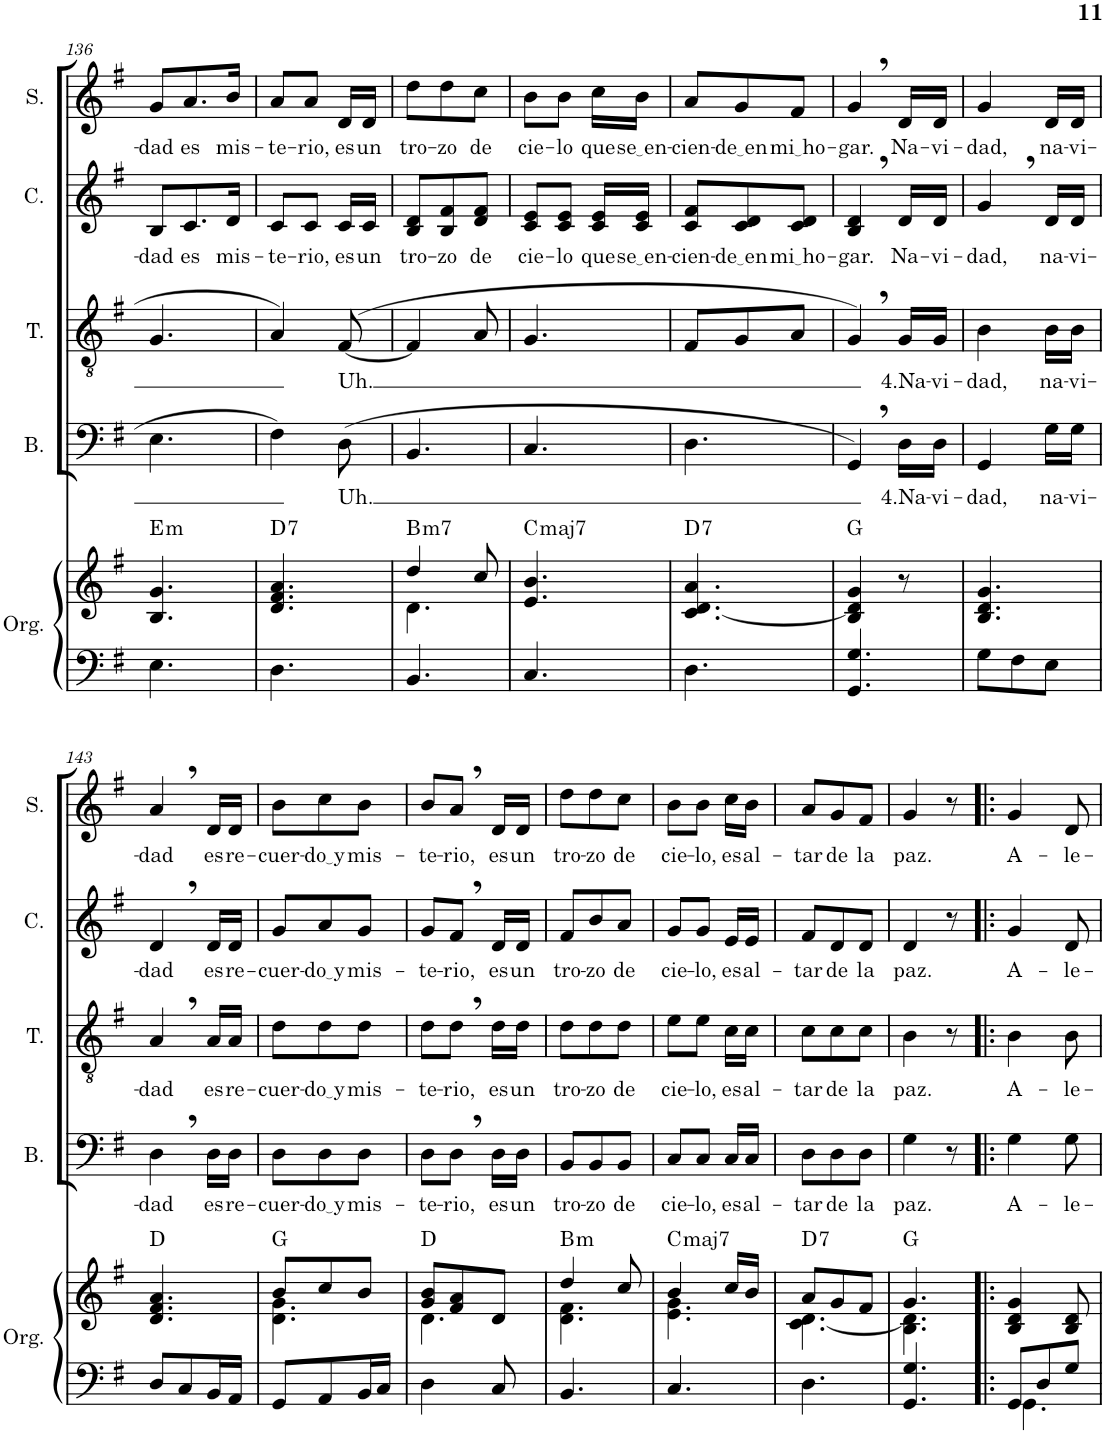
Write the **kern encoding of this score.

**kern	**kern	**harte	**kern	**text	**kern	**text	**kern	**text	**kern	**text
*part5	*part5	*part5	*part4	*part4	*part3	*part3	*part2	*part2	*part1	*part1
*staff6	*staff5	*	*staff4	*staff4	*staff3	*staff3	*staff2	*staff2	*staff1	*staff1
*I"Órgano	*	*	*I"Bajo	*	*I"Tenor	*	*I"Contralto	*	*I"Soprano	*
*	*	*	*I'B.	*	*I'T.	*	*I'C.	*	*I'S.	*
!!LO:PB:g=z
*clefF4	*clefG2	*	*clefF4	*	*clefGv2	*	*clefG2	*	*clefG2	*
*k[f#]	*k[f#]	*	*k[f#]	*	*k[f#]	*	*k[f#]	*	*k[f#]	*
*M3/8	*M3/8	*	*M3/8	*	*M3/8	*	*M3/8	*	*M3/8	*
=136	=136	=136	=136	=136	=136	=136	=136	=136	=136	=136
!	!	!LO:H:kt=m	!	!	!	!	!	!LO:LY:b	!	!LO:LY:b
4.E\	4.B/ 4.g/	E:min	4.E\	.	4.G/	.	8B/L	-dad	8g/L	-dad
!	!	!	!	!	!	!	!	!LO:LY:b	!	!LO:LY:b
.	.	.	.	.	.	.	8.c/	es	8.a/	es
!	!	!	!	!	!	!	!	!LO:LY:b	!	!LO:LY:b
.	.	.	.	.	.	.	16d/Jk	mis-	16b/Jk	mis-
=137	=137	=137	=137	=137	=137	=137	=137	=137	=137	=137
!	!	!LO:H:kt=7	!	!	!	!	!	!LO:LY:b	!	!LO:LY:b
4.D\	4.d/ 4.f#/ 4.a/	D:7	4F#\	.	4A/	.	8c/L	-te-	8a/L	-te-
!	!	!	!	!	!	!	!	!LO:LY:b	!	!LO:LY:b
.	.	.	.	.	.	.	8c/J	-rio,	8a/J	-rio,
!	!	!	!	!LO:LY:b	!	!LO:LY:b	!	!LO:LY:b	!	!LO:LY:b
.	.	.	(8D\	Uh.	(>[8F#/	Uh.	16c/LL	es	16d/LL	es
!	!	!	!	!	!	!	!	!LO:LY:b	!	!LO:LY:b
.	.	.	.	.	.	.	16c/JJ	un	16d/JJ	un
=138	=138	=138	=138	=138	=138	=138	=138	=138	=138	=138
*	*^	*	*	*	*	*	*	*	*	*
!	!	!	!LO:H:kt=m7	!	!	!	!	!	!LO:LY:b	!	!LO:LY:b
4.BB/	4dd/	4.d\	B:min7	4.BB/	.	4F#/]	.	8B/ 8d/L	tro-	8dd\L	tro-
!	!	!	!	!	!	!	!	!	!LO:LY:b	!	!LO:LY:b
.	.	.	.	.	.	.	.	8B/ 8f#/	-zo	8dd\	-zo
!	!	!	!	!	!	!	!	!	!LO:LY:b	!	!LO:LY:b
.	8cc/	.	.	.	.	8A/	.	8d/ 8f#/J	de	8cc\J	de
*	*v	*v	*	*	*	*	*	*	*	*	*
=139	=139	=139	=139	=139	=139	=139	=139	=139	=139	=139
!	!	!LO:H:kt=maj7	!	!	!	!	!	!LO:LY:b	!	!LO:LY:b
4.C/	4.e/ 4.b/	C:maj7	4.C/	.	4.G/	.	8c/ 8e/L	cie-	8b\L	cie-
!	!	!	!	!	!	!	!	!LO:LY:b	!	!LO:LY:b
.	.	.	.	.	.	.	8c/ 8e/J	-lo	8b\J	-lo
!	!	!	!	!	!	!	!	!LO:LY:b	!	!LO:LY:b
.	.	.	.	.	.	.	16c/ 16e/LL	que	16cc\LL	que
!	!	!	!	!	!	!	!	!LO:LY:b	!	!LO:LY:b
.	.	.	.	.	.	.	16c/ 16e/JJ	se en	16b\JJ	se en
=140	=140	=140	=140	=140	=140	=140	=140	=140	=140	=140
!	!	!LO:H:kt=7	!	!	!	!	!	!LO:LY:b	!	!LO:LY:b
4.D\	4.c/ [4.d/ 4.a/	D:7	4.D\	.	8F#/L	.	8c/ 8f#/L	-cien-	8a/L	-cien-
!	!	!	!	!	!	!	!	!LO:LY:b	!	!LO:LY:b
.	.	.	.	.	8G/	.	8c/ 8d/	de en	8g/	de en
!	!	!	!	!	!	!	!	!LO:LY:b	!	!LO:LY:b
.	.	.	.	.	8A/J	.	8c/ 8d/J	mi ho	8f#/J	mi ho
=141	=141	=141	=141	=141	=141	=141	=141	=141	=141	=141
!	!	!	!	!	!	!	!	!LO:LY:b	!	!LO:LY:b
4.GG/ 4.G/	4B/ 4d/] 4g/	G:maj	4GG,/)	.	4G,/)	.	4B/, 4d/,	-gar.	4g,/	-gar.
!	!	!	!	!LO:LY:b	!	!LO:LY:b	!	!LO:LY:b	!	!LO:LY:b
.	8r	.	16D\LL	4.Na-	16G/LL	4.Na-	16d/LL	Na-	16d/LL	Na-
!	!	!	!	!LO:LY:b	!	!LO:LY:b	!	!LO:LY:b	!	!LO:LY:b
.	.	.	16D\JJ	-vi-	16G/JJ	-vi-	16d/JJ	-vi-	16d/JJ	-vi-
=142	=142	=142	=142	=142	=142	=142	=142	=142	=142	=142
!	!	!	!	!LO:LY:b	!	!LO:LY:b	!	!LO:LY:b	!	!LO:LY:b
8G\L	4.B/ 4.d/ 4.g/	.	4GG/	-dad,	4B\	-dad,	4g,/	-dad,	4g/	-dad,
8F#\	.	.	.	.	.	.	.	.	.	.
!	!	!	!	!LO:LY:b	!	!LO:LY:b	!	!LO:LY:b	!	!LO:LY:b
8E\J	.	.	16G\LL	na-	16B\LL	na-	16d/LL	na-	16d/LL	na-
!	!	!	!	!LO:LY:b	!	!LO:LY:b	!	!LO:LY:b	!	!LO:LY:b
.	.	.	16G\JJ	-vi-	16B\JJ	-vi-	16d/JJ	-vi-	16d/JJ	-vi-
!!LO:LB:g=z
=143	=143	=143	=143	=143	=143	=143	=143	=143	=143	=143
!	!	!	!	!LO:LY:b	!	!LO:LY:b	!	!LO:LY:b	!	!LO:LY:b
8D/L	4.d/ 4.f#/ 4.a/	D:maj	4D,\	-dad	4A,/	-dad	4d,/	-dad	4a,/	-dad
8C/	.	.	.	.	.	.	.	.	.	.
!	!	!	!	!LO:LY:b	!	!LO:LY:b	!	!LO:LY:b	!	!LO:LY:b
16BB/L	.	.	16D\LL	es	16A/LL	es	16d/LL	es	16d/LL	es
!	!	!	!	!LO:LY:b	!	!LO:LY:b	!	!LO:LY:b	!	!LO:LY:b
16AA/JJ	.	.	16D\JJ	re-	16A/JJ	re-	16d/JJ	re-	16d/JJ	re-
=144	=144	=144	=144	=144	=144	=144	=144	=144	=144	=144
*	*^	*	*	*	*	*	*	*	*	*
!	!	!	!	!	!LO:LY:b	!	!LO:LY:b	!	!LO:LY:b	!	!LO:LY:b
8GG/L	8b/L	4.d\ 4.g\	G:maj	8D\L	-cuer-	8d\L	-cuer-	8g/L	-cuer-	8b\L	-cuer-
!	!	!	!	!	!LO:LY:b	!	!LO:LY:b	!	!LO:LY:b	!	!LO:LY:b
8AA/	8cc/	.	.	8D\	do y	8d\	do y	8a/	do y	8cc\	do y
!	!	!	!	!	!LO:LY:b	!	!LO:LY:b	!	!LO:LY:b	!	!LO:LY:b
16BB/L	8b/J	.	.	8D\J	mis-	8d\J	mis-	8g/J	mis-	8b\J	mis-
16C/JJ	.	.	.	.	.	.	.	.	.	.	.
=145	=145	=145	=145	=145	=145	=145	=145	=145	=145	=145	=145
!	!	!	!	!	!LO:LY:b	!	!LO:LY:b	!	!LO:LY:b	!	!LO:LY:b
4D\	8g/ 8b/L	4.d\	D:maj	8D\L	-te-	8d\L	-te-	8g/L	-te-	8b/L	-te-
!	!	!	!	!	!LO:LY:b	!	!LO:LY:b	!	!LO:LY:b	!	!LO:LY:b
.	8f#/ 8a/	.	.	8D,\J	-rio,	8d,\J	-rio,	8f#,/J	-rio,	8a,/J	-rio,
!	!	!	!	!	!LO:LY:b	!	!LO:LY:b	!	!LO:LY:b	!	!LO:LY:b
8C/	8d/J	.	.	16D\LL	es	16d\LL	es	16d/LL	es	16d/LL	es
!	!	!	!	!	!LO:LY:b	!	!LO:LY:b	!	!LO:LY:b	!	!LO:LY:b
.	.	.	.	16D\JJ	un	16d\JJ	un	16d/JJ	un	16d/JJ	un
=146	=146	=146	=146	=146	=146	=146	=146	=146	=146	=146	=146
!	!	!	!LO:H:kt=m	!	!LO:LY:b	!	!LO:LY:b	!	!LO:LY:b	!	!LO:LY:b
4.BB/	4dd/	4.d\ 4.f#\	B:min	8BB/L	tro-	8d\L	tro-	8f#/L	tro-	8dd\L	tro-
!	!	!	!	!	!LO:LY:b	!	!LO:LY:b	!	!LO:LY:b	!	!LO:LY:b
.	.	.	.	8BB/	-zo	8d\	-zo	8b/	-zo	8dd\	-zo
!	!	!	!	!	!LO:LY:b	!	!LO:LY:b	!	!LO:LY:b	!	!LO:LY:b
.	8cc/	.	.	8BB/J	de	8d\J	de	8a/J	de	8cc\J	de
=147	=147	=147	=147	=147	=147	=147	=147	=147	=147	=147	=147
!	!	!	!LO:H:kt=maj7	!	!LO:LY:b	!	!LO:LY:b	!	!LO:LY:b	!	!LO:LY:b
4.C/	4b/	4.e\ 4.g\	C:maj7	8C/L	cie-	8e\L	cie-	8g/L	cie-	8b\L	cie-
!	!	!	!	!	!LO:LY:b	!	!LO:LY:b	!	!LO:LY:b	!	!LO:LY:b
.	.	.	.	8C/J	-lo,	8e\J	-lo,	8g/J	-lo,	8b\J	-lo,
!	!	!	!	!	!LO:LY:b	!	!LO:LY:b	!	!LO:LY:b	!	!LO:LY:b
.	16cc/LL	.	.	16C/LL	es	16c\LL	es	16e/LL	es	16cc\LL	es
!	!	!	!	!	!LO:LY:b	!	!LO:LY:b	!	!LO:LY:b	!	!LO:LY:b
.	16b/JJ	.	.	16C/JJ	al-	16c\JJ	al-	16e/JJ	al-	16b\JJ	al-
=148	=148	=148	=148	=148	=148	=148	=148	=148	=148	=148	=148
!	!	!	!LO:H:kt=7	!	!LO:LY:b	!	!LO:LY:b	!	!LO:LY:b	!	!LO:LY:b
4.D\	8a/L	4.c\ [4.d\	D:7	8D\L	-tar	8c\L	-tar	8f#/L	-tar	8a/L	-tar
!	!	!	!	!	!LO:LY:b	!	!LO:LY:b	!	!LO:LY:b	!	!LO:LY:b
.	8g/	.	.	8D\	de	8c\	de	8d/	de	8g/	de
!	!	!	!	!	!LO:LY:b	!	!LO:LY:b	!	!LO:LY:b	!	!LO:LY:b
.	8f#/J	.	.	8D\J	la	8c\J	la	8d/J	la	8f#/J	la
=149	=149	=149	=149	=149	=149	=149	=149	=149	=149	=149	=149
!	!	!	!	!	!LO:LY:b	!	!LO:LY:b	!	!LO:LY:b	!	!LO:LY:b
4.GG/ 4.G/	4.g/	4.B\ 4.d\]	G:maj	4G\	paz.	4B\	paz.	4d/	paz.	4g/	paz.
.	.	.	.	8r	.	8r	.	8r	.	8r	.
*	*v	*v	*	*	*	*	*	*	*	*	*
=150!|:	=150!|:	=150!|:	=150!|:	=150!|:	=150!|:	=150!|:	=150!|:	=150!|:	=150!|:	=150!|:
*^	*	*	*	*	*	*	*	*	*	*
!	!	!	!	!	!LO:LY:b	!	!LO:LY:b	!	!LO:LY:b	!	!LO:LY:b
8GG/L	4.GG\	4B/ 4d/ 4g/	.	4G\	A-	4B\	A-	4g/	A-	4g/	A-
8D/	.	.	.	.	.	.	.	.	.	.	.
!	!	!	!	!	!LO:LY:b	!	!LO:LY:b	!	!LO:LY:b	!	!LO:LY:b
8G/J	.	8B/ 8d/	.	8G\	-le-	8B\	-le-	8d/	-le-	8d/	-le-
*v	*v	*	*	*	*	*	*	*	*	*	*
=	=	=	=	=	=	=	=	=	=	=
*-	*-	*-	*-	*-	*-	*-	*-	*-	*-	*-
